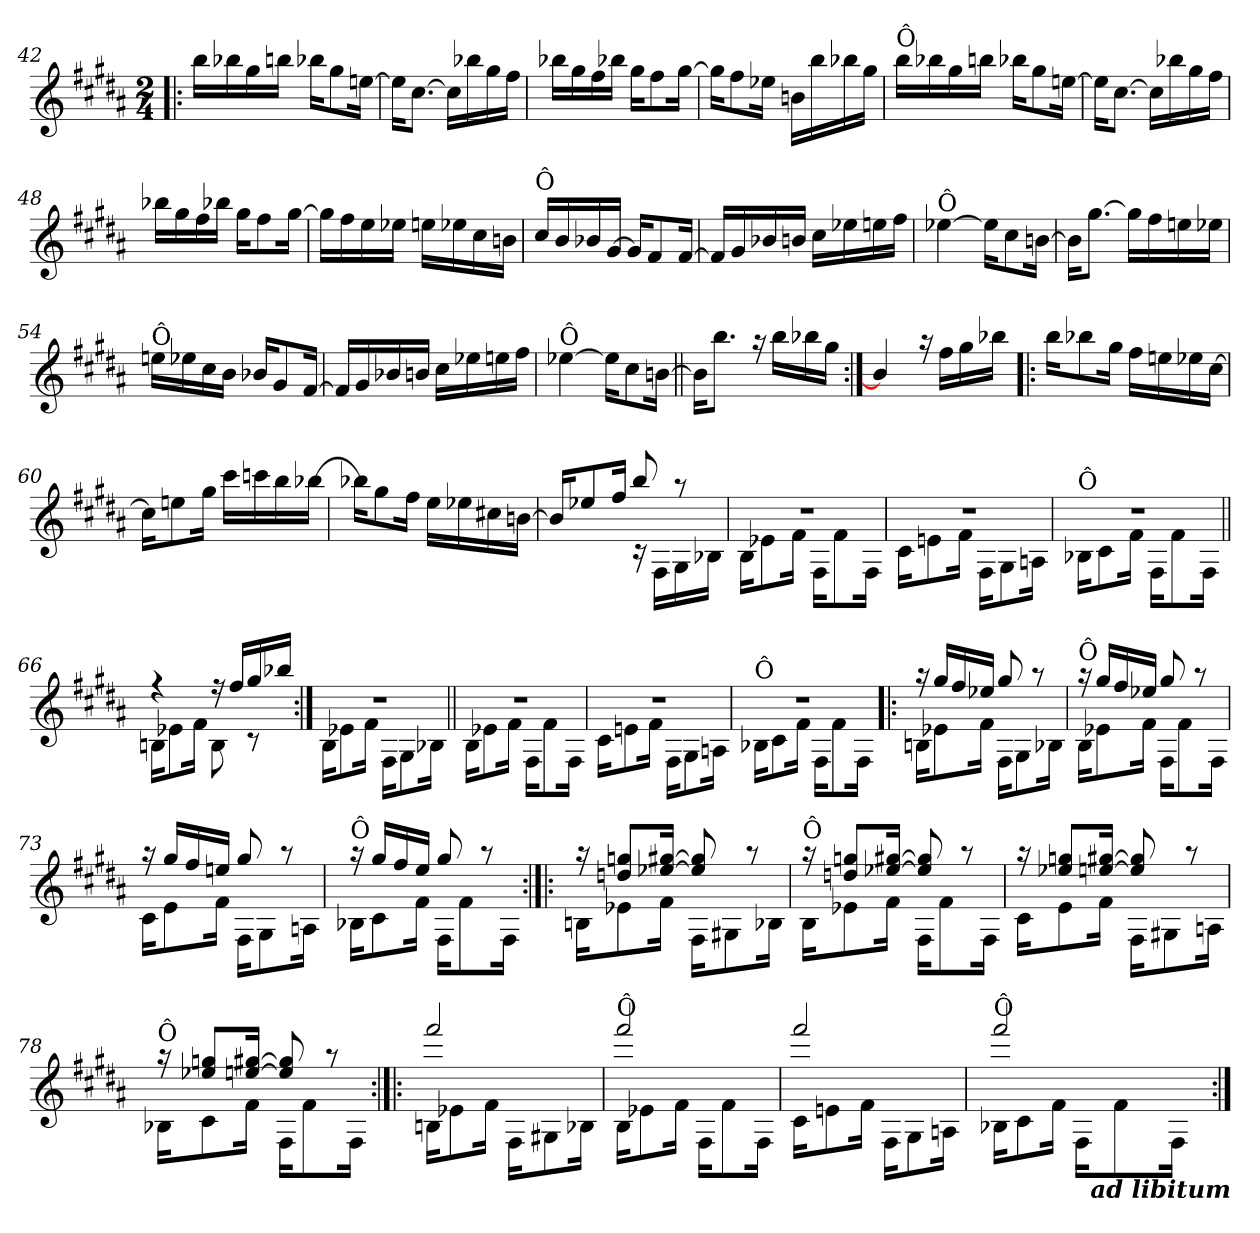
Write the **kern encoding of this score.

**kern
*part1
*staff1
!!LO:LB:g=z
*clefG2
*k[f#c#g#d#a#]
*B:
*M2/4
=42!|:
*^
16bb\LL	2ryy
16bb-X\	.
16gg#\	.
16bbn\JJ	.
16bb-X\KL	.
8gg#\	.
[<16een\Jk	.
=43	=43
16een\KL]	2ryy
[<8.cc#\J	.
16cc#\LL]	.
16bb-X\	.
16gg#\	.
16ff#\JJ	.
=44	=44
16bb-X\LL	2ryy
16gg#\	.
16ff#\	.
16bb-X\JJ	.
16gg#\KL	.
8ff#\	.
[<16gg#\Jk	.
=45	=45
16gg#\KL]	2ryy
8ff#\	.
16ee-X\Jk	.
16bn\LL	.
16bb\	.
16bb-X\	.
16gg#\JJ	.
=46	=46
!LO:TX:a:t=Ô	!
16bb\LL	2ryy
16bb-X\	.
16gg#\	.
16bbn\JJ	.
16bb-X\KL	.
8gg#\	.
[<16een\Jk	.
!!LO:LB:g=z	!!
=47	=47
16ee\KL]	2ryy
[<8.cc#\J	.
16cc#\LL]	.
16bb-X\	.
16gg#\	.
16ff#\JJ	.
=48	=48
16bb-X\LL	2ryy
16gg#\	.
16ff#\	.
16bb-X\JJ	.
16gg#\KL	.
8ff#\	.
[<16gg#\Jk	.
=49	=49
16gg#\LL]	2ryy
16ff#\	.
16ee\	.
16ee-X\JJ	.
16een\LL	.
16ee-X\	.
16cc#\	.
16bn\JJ	.
=50	=50
!LO:TX:a:t=Ô	!
16cc#/LL	2ryy
16b/	.
16b-X/	.
[>16g#/JJ	.
16g#/KL]	.
8f#/	.
[>16f#/Jk	.
=51	=51
16f#/LL]	2ryy
16g#/	.
16b-X/	.
16bn/JJ	.
16cc#\LL	.
16ee-X\	.
16een\	.
16ff#\JJ	.
=52	=52
!LO:TX:a:t=Ô	!
[<4ee-X\	2ryy
16ee-\KL]	.
8cc#\	.
[<16bn\Jk	.
!!LO:LB:g=z	!!
=53	=53
16b\KL]	2ryy
[<8.gg#\J	.
16gg#\LL]	.
16ff#\	.
16een\	.
16ee-X\JJ	.
=54	=54
!LO:TX:a:t=Ô	!
16een\LL	2ryy
16ee-X\	.
16cc#\	.
16b\JJ	.
16b-X/KL	.
8g#/	.
[>16f#/Jk	.
=55	=55
16f#/LL]	2ryy
16g#/	.
16b-X/	.
16bn/JJ	.
16cc#\LL	.
16ee-X\	.
16een\	.
16ff#\JJ	.
=56	=56
!LO:TX:a:t=Ô	!
[<4ee-X\	2ryy
16ee-\KL]	.
8cc#\	.
[<16bn\Jk	.
=57||	=57||
16b\KL]	2ryy
8.bb\J	.
16raa	.
16bb\LL	.
16bb-X\	.
16gg#\JJ	.
=58:|!	=58:|!
4b/]	2ryy
16raa	.
16ff#\LL	.
16gg#\	.
16bb-X\JJ	.
!!LO:LB:g=z	!!
=59!|:	=59!|:
16bb\KL	2ryy
8bb-X\	.
16gg#\Jk	.
16ff#\LL	.
16een\	.
16ee-X\	.
[<16cc#\JJ	.
=60	=60
16cc#\KL]	2ryy
8een\	.
16gg#\Jk	.
16ccc#\LL	.
16cccn\	.
16bb\	.
[<16bb-X\JJ	.
=61	=61
16bb-X\KL]	2ryy
8gg#\	.
16ff#\Jk	.
16ee\LL	.
16ee-X\	.
16cc#X\	.
[<16bn\JJ	.
=62	=62
*	*^
16bn/KL]	4ryy	2ryy
8ee-X/	.	.
16ff#/Jk	.	.
8bb/	16rc	.
.	16F#!\LL	.
8raa	16G#!\	.
.	16B-X!\JJ	.
=63	=63	=63
2r	16B!\KL	2ryy
.	8e-X!\	.
.	16f#!\Jk	.
.	16F#!\KL	.
.	8f#!\	.
.	16F#!\Jk	.
!!LO:LB:g=z	!!	!!
=64	=64	=64
2r	16c#!\KL	2ryy
.	8en!\	.
.	16f#!\Jk	.
.	16F#!\KL	.
.	8G#!\	.
.	16An!\Jk	.
=65	=65	=65
!LO:TX:a:t=Ô	!	!
2r	16B-X!\KL	2ryy
.	8c#!\	.
.	16f#!\Jk	.
.	16F#!\KL	.
.	8f#!\	.
.	16F#!\Jk	.
=66||	=66||	=66||
4rff	16Bn!\KL	2ryy
.	8e-X!\	.
.	16f#!\Jk	.
16rff	8B!\	.
16ff#/LL	.	.
16gg#/	8rc	.
16bb-X/JJ	.	.
=67:|!	=67:|!	=67:|!
2r	16B!\KL	2ryy
.	8e-X!\	.
.	16f#!\Jk	.
.	16F#!\KL	.
.	8G#!\	.
.	16B-X!\Jk	.
=68||	=68||	=68||
2r	16B!\KL	2ryy
.	8e-X!\	.
.	16f#!\Jk	.
.	16F#!\KL	.
.	8f#!\	.
.	16F#!\Jk	.
!!LO:LB:g=z	!!	!!
=69	=69	=69
2r	16c#!\KL	2ryy
.	8en!\	.
.	16f#!\Jk	.
.	16F#!\KL	.
.	8G#!\	.
.	16An!\Jk	.
=70	=70	=70
!LO:TX:a:t=Ô	!	!
2r	16B-X!\KL	2ryy
.	8c#!\	.
.	16f#!\Jk	.
.	16F#!\KL	.
.	8f#!\	.
.	16F#!\Jk	.
=71!|:	=71!|:	=71!|:
16raa	16Bn!\KL	2ryy
16gg#/LL	8e-X!\	.
16ff#/	.	.
16ee-X/JJ	16f#!\Jk	.
8gg#/	16F#!\KL	.
.	8G#!\	.
8raa	.	.
.	16B-X!\Jk	.
=72	=72	=72
!LO:TX:a:t=Ô	!	!
16raa	16B!\KL	2ryy
16gg#/LL	8e-X!\	.
16ff#/	.	.
16ee-X/JJ	16f#!\Jk	.
8gg#/	16F#!\KL	.
.	8f#!\	.
8raa	.	.
.	16F#!\Jk	.
=73	=73	=73
16raa	16c#!\KL	2ryy
16gg#/LL	8e!\	.
16ff#/	.	.
16een/JJ	16f#!\Jk	.
8gg#/	16F#!\KL	.
.	8G#!\	.
8raa	.	.
.	16An!\Jk	.
!!LO:LB:g=z	!!	!!
=74	=74	=74
!LO:TX:a:t=Ô	!	!
16raa	16B-X!\KL	2ryy
16gg#/LL	8c#!\	.
16ff#/	.	.
16ee/JJ	16f#!\Jk	.
8gg#/	16F#!\KL	.
.	8f#!\	.
8raa	.	.
.	16F#!\Jk	.
=75:|!|:	=75:|!|:	=75:|!|:
16raa	16Bn!\KL	2ryy
8ddn/ 8ggn/L	8e-X!\	.
[>16ee-X/ [>16gg#X/Jk	16f#!\Jk	.
8ee-/] 8gg#/]	16F#!\KL	.
.	8G#X!\	.
8raa	.	.
.	16B-X!\Jk	.
=76	=76	=76
!LO:TX:a:t=Ô	!	!
16raa	16B!\KL	2ryy
8ddn/ 8ggn/L	8e-X!\	.
[>16ee-X/ [>16gg#X/Jk	16f#!\Jk	.
8ee-/] 8gg#/]	16F#!\KL	.
.	8f#!\	.
8raa	.	.
.	16F#!\Jk	.
=77	=77	=77
16raa	16c#!\KL	2ryy
8ee-X/ 8ggn/L	8e!\	.
[>16een/ [>16gg#X/Jk	16f#!\Jk	.
8ee/] 8gg#/]	16F#!\KL	.
.	8G#X!\	.
8raa	.	.
.	16An!\Jk	.
!!LO:LB:g=z	!!	!!
=78	=78	=78
!LO:TX:a:t=Ô	!	!
16raa	16B-X!\KL	2ryy
8ee-X/ 8ggn/L	8c#!\	.
[>16een/ [>16gg#X/Jk	16f#!\Jk	.
8ee/] 8gg#/]	16F#!\KL	.
.	8f#!\	.
8raa	.	.
.	16F#!\Jk	.
=79:|!|:	=79:|!|:	=79:|!|:
2fff#>/	16Bn!\KL	2ryy
.	8e-X!\	.
.	16f#!\Jk	.
.	16F#!\KL	.
.	8G#X!\	.
.	16B-X!\Jk	.
=80	=80	=80
!LO:TX:a:t=Ô	!	!
2fff#>/	16B!\KL	2ryy
.	8e-X!\	.
.	16f#!\Jk	.
.	16F#!\KL	.
.	8f#!\	.
.	16F#!\Jk	.
=81	=81	=81
2fff#>/	16c#!\KL	2ryy
.	8en!\	.
.	16f#!\Jk	.
.	16F#!\KL	.
.	8G#!\	.
.	16An!\Jk	.
=82	=82	=82
!LO:TX:a:t=Ô	!	!
*	*	*^
2fff#>/	16B-X!\KL	2ryy	4ryy
.	8c#!\	.	.
.	16f#!\Jk	.	.
.	16F#!\KL	.	32ryy
!	!	!	!LO:TX:b:Bi:t=ad libitum
.	.	.	8..ryy
.	8f#!\	.	.
.	16F#!\Jk	.	.
*v	*v	*v	*v
=:|!
*-
